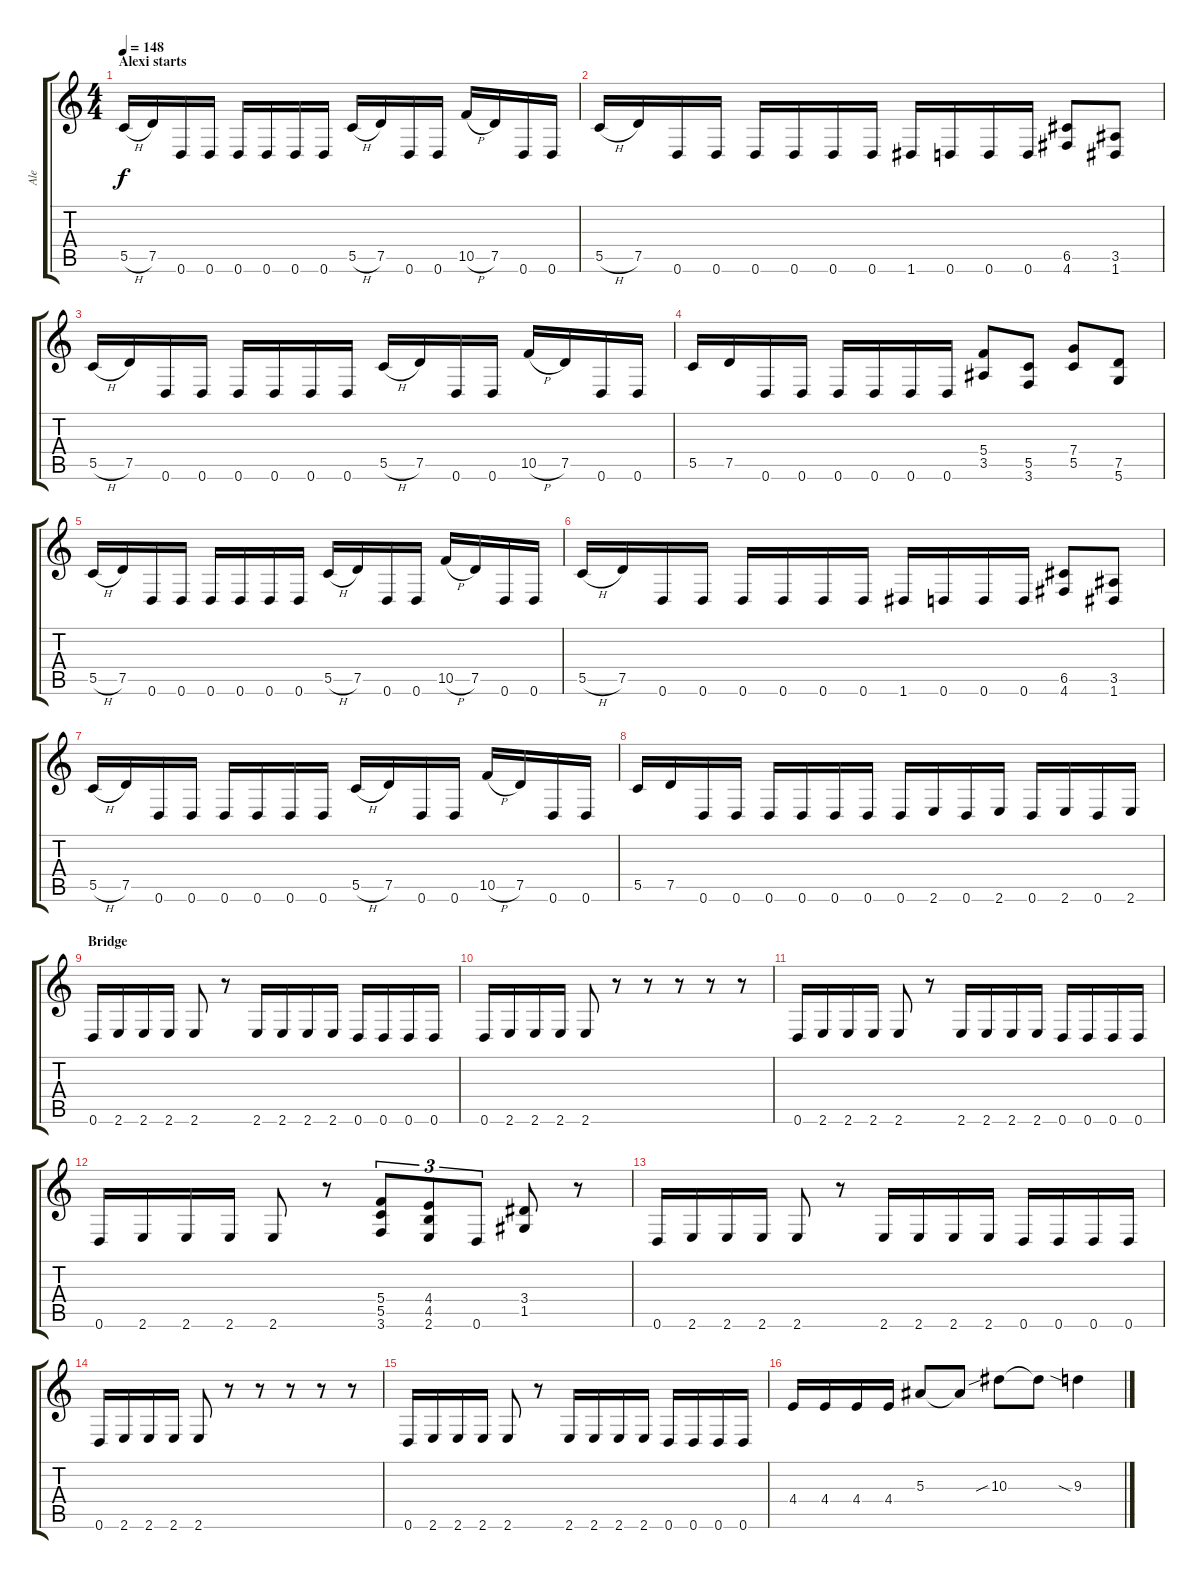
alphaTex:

\track ("Ale" "Ale") {instrument distortionguitar}
\staff {score tabs}
\tuning (D4 A3 F3 C3 G2 D2) {hide}
\ts (4 4)
\section ("" "Alexi starts")
\tempo 148
\clef g2
\ks c
5.5{h}.16{dy f} 7.5.16 0.6.16 0.6.16 0.6.16 0.6.16 0.6.16 0.6.16 5.5{h}.16 7.5.16 0.6.16 0.6.16 10.5{h}.16 7.5.16 0.6.16 0.6.16 |
5.5{h}.16 7.5.16 0.6.16 0.6.16 0.6.16 0.6.16 0.6.16 0.6.16 1.6.16 0.6.16 0.6.16 0.6.16 (6.5 4.6).8 (3.5 1.6).8 |
5.5{h}.16 7.5.16 0.6.16 0.6.16 0.6.16 0.6.16 0.6.16 0.6.16 5.5{h}.16 7.5.16 0.6.16 0.6.16 10.5{h}.16 7.5.16 0.6.16 0.6.16 |
5.5.16 7.5.16 0.6.16 0.6.16 0.6.16 0.6.16 0.6.16 0.6.16 (5.4 3.5).8 (5.5 3.6).8 (7.4 5.5).8 (7.5 5.6).8 |
5.5{h}.16 7.5.16 0.6.16 0.6.16 0.6.16 0.6.16 0.6.16 0.6.16 5.5{h}.16 7.5.16 0.6.16 0.6.16 10.5{h}.16 7.5.16 0.6.16 0.6.16 |
5.5{h}.16 7.5.16 0.6.16 0.6.16 0.6.16 0.6.16 0.6.16 0.6.16 1.6.16 0.6.16 0.6.16 0.6.16 (6.5 4.6).8 (3.5 1.6).8 |
5.5{h}.16 7.5.16 0.6.16 0.6.16 0.6.16 0.6.16 0.6.16 0.6.16 5.5{h}.16 7.5.16 0.6.16 0.6.16 10.5{h}.16 7.5.16 0.6.16 0.6.16 |
5.5.16 7.5.16 0.6.16 0.6.16 0.6.16 0.6.16 0.6.16 0.6.16 0.6.16 2.6.16 0.6.16 2.6.16 0.6.16 2.6.16 0.6.16 2.6.16 |
\section ("" "Bridge")
0.6.16 2.6.16 2.6.16 2.6.16 2.6.8 r.8 2.6.16 2.6.16 2.6.16 2.6.16 0.6.16 0.6.16 0.6.16 0.6.16 |
0.6.16 2.6.16 2.6.16 2.6.16 2.6.8 r.8 r.8 r.8 r.8 r.8 |
0.6.16 2.6.16 2.6.16 2.6.16 2.6.8 r.8 2.6.16 2.6.16 2.6.16 2.6.16 0.6.16 0.6.16 0.6.16 0.6.16 |
0.6.16 2.6.16 2.6.16 2.6.16 2.6.8 r.8 (5.4 5.5 3.6).8{tu (3 2)} (4.4 4.5 2.6).8{tu (3 2)} 0.6.8{tu (3 2)} (3.4 1.5).8 r.8 |
0.6.16 2.6.16 2.6.16 2.6.16 2.6.8 r.8 2.6.16 2.6.16 2.6.16 2.6.16 0.6.16 0.6.16 0.6.16 0.6.16 |
0.6.16 2.6.16 2.6.16 2.6.16 2.6.8 r.8 r.8 r.8 r.8 r.8 |
0.6.16 2.6.16 2.6.16 2.6.16 2.6.8 r.8 2.6.16 2.6.16 2.6.16 2.6.16 0.6.16 0.6.16 0.6.16 0.6.16 |
4.4.16 4.4.16 4.4.16 4.4.16 5.3.8 5.3{t}.8 10.3{sib}.8 10.3{t}.8 9.3{sia}.4
